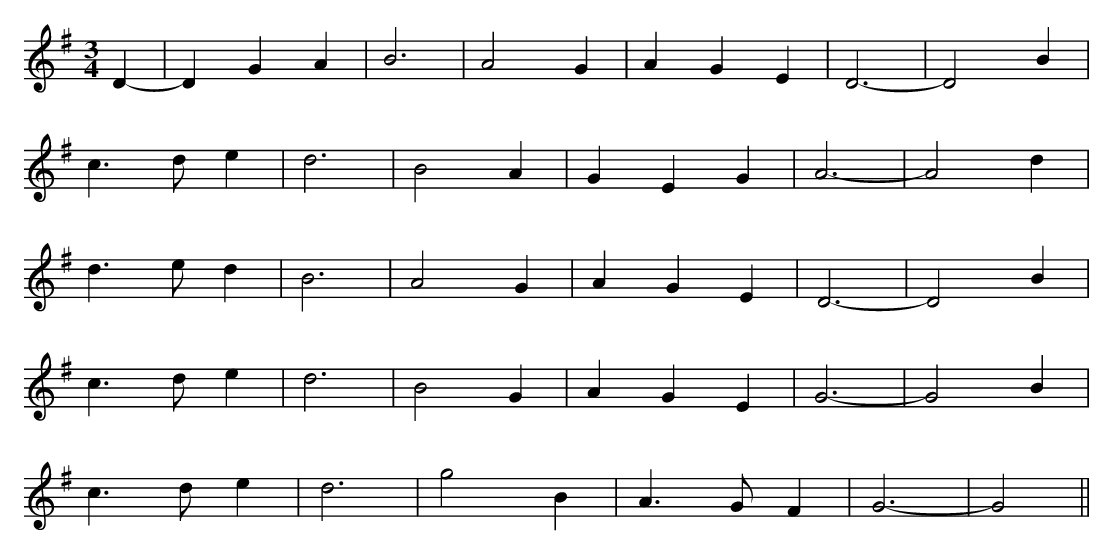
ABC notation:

X:1
M:3/4
K:G
D2-|D2 G2 A2|B6|A4 G2|A2 G2 E2|D6-|D4 B2|
c3d e2|d6|B4 A2|G2 E2 G2|A6-|A4 d2|
d3e d2|B6|A4 G2|A2 G2 E2|D6-|D4 B2|
c3d e2|d6|B4 G2|A2 G2 E2|G6-|G4 B2|
c3d e2|d6|g4 B2|A3G F2|G6-|G4||
